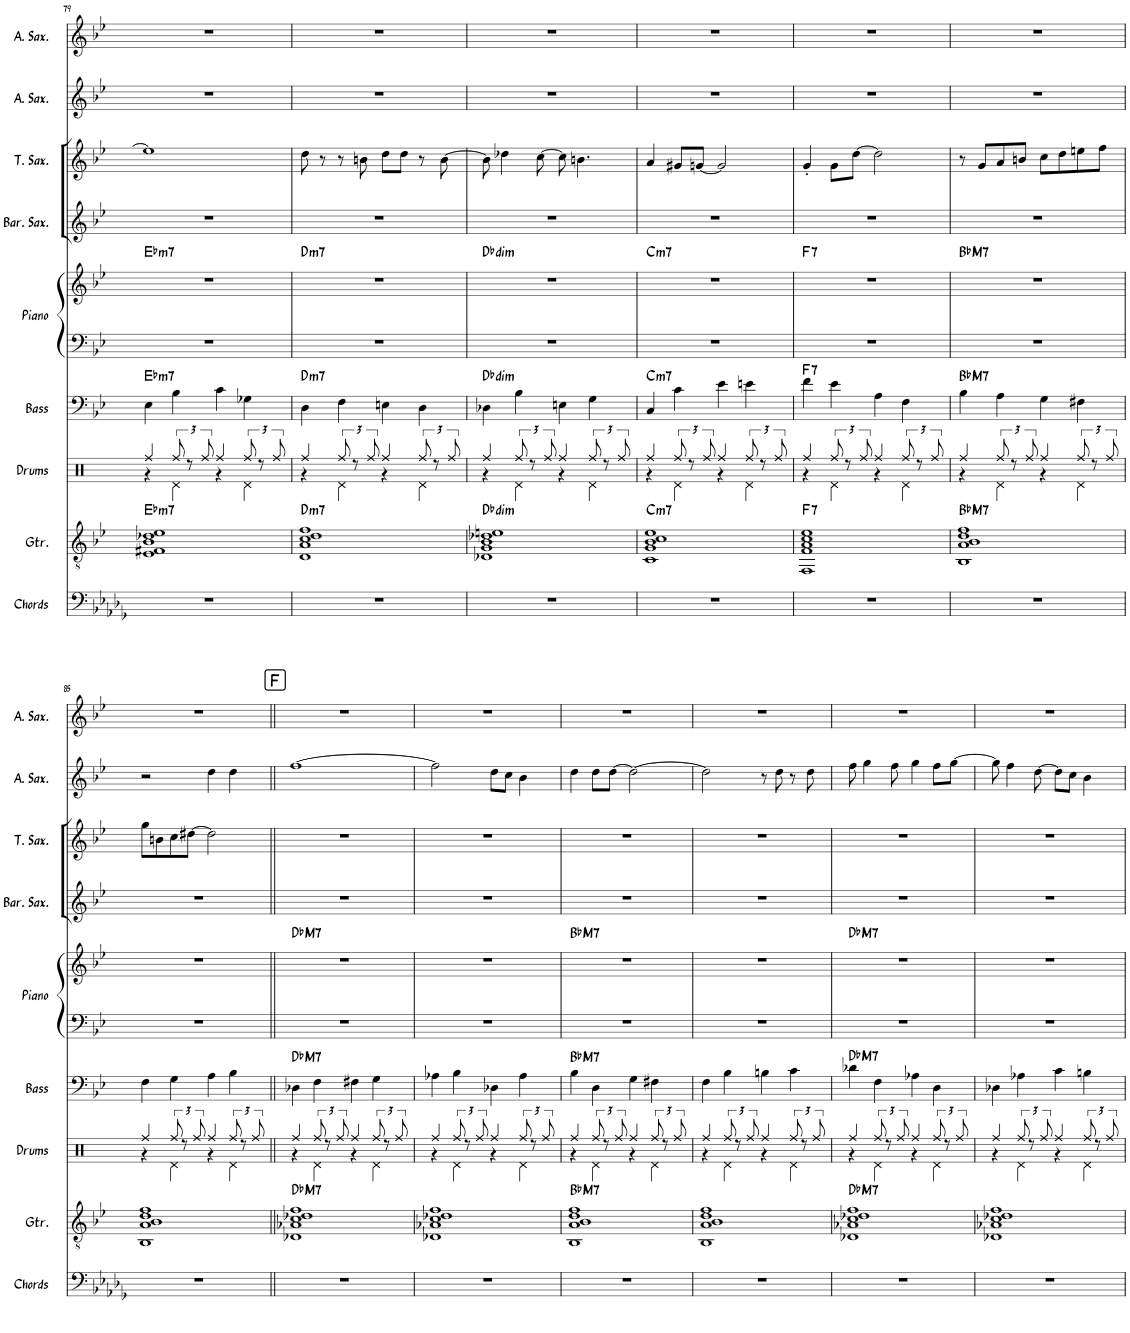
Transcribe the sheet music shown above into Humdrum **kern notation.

**kern	**kern	**harte	**kern	**kern	**harte	**kern	**kern	**harte	**kern	**kern	**kern	**kern
*part9	*part8	*part8	*part7	*part6	*part6	*part5	*part5	*part5	*part4	*part3	*part2	*part1
*staff10	*staff9	*	*staff8	*staff7	*	*staff6	*staff5	*	*staff4	*staff3	*staff2	*staff1
*I"Chords	*I"Guitar	*	*I"Drums	*I"Bass	*	*I"Piano	*	*	*I"バリトン サクソフォーン	*I"テナー サクソフォーン	*I"アルト サクソフォーン 2	*I"アルト サクソフォーン
*I'Chords	*I'Gtr.	*	*I'Drums	*I'Bass	*	*I'Piano	*	*	*	*	*	*
!!LO:PB:g=z
*clefF4	*clefGv2	*	*clefX	*clefF4	*	*clefF4	*clefG2	*	*clefG2	*clefG2	*clefG2	*clefG2
*	*	*	*	*Trd7c12	*	*	*	*	*Trd12c21	*Trd8c14	*Trd5c9	*Trd5c9
*k[b-e-a-d-g-]	*k[b-e-]	*	*k[]	*k[b-e-]	*	*k[b-e-]	*k[b-e-]	*	*k[b-e-]	*k[b-e-]	*k[b-e-]	*k[b-e-]
*M4/4	*M4/4	*	*M4/4	*M4/4	*	*M4/4	*M4/4	*	*M4/4	*M4/4	*M4/4	*M4/4
=79	=79	=79	=79	=79	=79	=79	=79	=79	=79	=79	=79	=79
*	*	*	*^	*	*	*	*	*	*	*	*	*
!	!	!LO:H:kt=m7	!	!	!	!LO:H:kt=m7	!	!	!LO:H:kt=m7	!	!	!	!
1r	1E- 1F#X 1B- 1d-X 1e-	Eb:min7	4Rff/	4r	4E-\	Eb:min7	1r	1r	Eb:min7	1r	1ee-]	1r	1r
.	.	.	12Rff/	4Rd\	4B-\	.	.	.	.	.	.	.	.
.	.	.	12r	.	.	.	.	.	.	.	.	.	.
.	.	.	12Rff/	.	.	.	.	.	.	.	.	.	.
.	.	.	4Rff/	4r	4c\	.	.	.	.	.	.	.	.
.	.	.	12Rff/	4Rd\	4G-X\	.	.	.	.	.	.	.	.
.	.	.	12r	.	.	.	.	.	.	.	.	.	.
.	.	.	12Rff/	.	.	.	.	.	.	.	.	.	.
=80	=80	=80	=80	=80	=80	=80	=80	=80	=80	=80	=80	=80	=80
!	!	!LO:H:kt=m7	!	!	!	!LO:H:kt=m7	!	!	!LO:H:kt=m7	!	!	!	!
1r	1D 1A 1c 1d 1f	D:min7	4Rff/	4r	4D\	D:min7	1r	1r	D:min7	1r	8dd\	1r	1r
.	.	.	.	.	.	.	.	.	.	.	8r	.	.
.	.	.	12Rff/	4Rd\	4F\	.	.	.	.	.	8r	.	.
.	.	.	12r	.	.	.	.	.	.	.	.	.	.
.	.	.	.	.	.	.	.	.	.	.	8bn\	.	.
.	.	.	12Rff/	.	.	.	.	.	.	.	.	.	.
.	.	.	4Rff/	4r	4En\	.	.	.	.	.	8dd\L	.	.
.	.	.	.	.	.	.	.	.	.	.	8dd\J	.	.
.	.	.	12Rff/	4Rd\	4D\	.	.	.	.	.	8r	.	.
.	.	.	12r	.	.	.	.	.	.	.	.	.	.
.	.	.	.	.	.	.	.	.	.	.	[8b\	.	.
.	.	.	12Rff/	.	.	.	.	.	.	.	.	.	.
=81	=81	=81	=81	=81	=81	=81	=81	=81	=81	=81	=81	=81	=81
!	!	!LO:H:kt=dim	!	!	!	!LO:H:kt=dim	!	!	!LO:H:kt=dim	!	!	!	!
1r	1D-X 1G 1B- 1d-X 1en	Db:dim	4Rff/	4r	4D-X\	Db:dim	1r	1r	Db:dim	1r	8b\]	1r	1r
.	.	.	.	.	.	.	.	.	.	.	4dd-X\	.	.
.	.	.	12Rff/	4Rd\	4B-\	.	.	.	.	.	.	.	.
.	.	.	12r	.	.	.	.	.	.	.	.	.	.
.	.	.	.	.	.	.	.	.	.	.	[8cc\	.	.
.	.	.	12Rff/	.	.	.	.	.	.	.	.	.	.
.	.	.	4Rff/	4r	4En\	.	.	.	.	.	8cc\]	.	.
.	.	.	.	.	.	.	.	.	.	.	4.bn\	.	.
.	.	.	12Rff/	4Rd\	4G\	.	.	.	.	.	.	.	.
.	.	.	12r	.	.	.	.	.	.	.	.	.	.
.	.	.	12Rff/	.	.	.	.	.	.	.	.	.	.
=82	=82	=82	=82	=82	=82	=82	=82	=82	=82	=82	=82	=82	=82
!	!	!LO:H:kt=m7	!	!	!	!LO:H:kt=m7	!	!	!LO:H:kt=m7	!	!	!	!
1r	1C 1G 1B- 1c 1e-	C:min7	4Rff/	4r	4C/	C:min7	1r	1r	C:min7	1r	4a/	1r	1r
.	.	.	12Rff/	4Rd\	4c\	.	.	.	.	.	8g#X/L	.	.
.	.	.	12r	.	.	.	.	.	.	.	.	.	.
.	.	.	.	.	.	.	.	.	.	.	[8gn/J	.	.
.	.	.	12Rff/	.	.	.	.	.	.	.	.	.	.
.	.	.	4Rff/	4r	4e-\	.	.	.	.	.	2g/]	.	.
.	.	.	12Rff/	4Rd\	4en\	.	.	.	.	.	.	.	.
.	.	.	12r	.	.	.	.	.	.	.	.	.	.
.	.	.	12Rff/	.	.	.	.	.	.	.	.	.	.
=83	=83	=83	=83	=83	=83	=83	=83	=83	=83	=83	=83	=83	=83
!	!	!LO:H:kt=7	!	!	!	!LO:H:kt=7	!	!	!LO:H:kt=7	!	!	!	!
1r	1FF 1F 1A 1c 1e-	F:7	4Rff/	4r	4f\	F:7	1r	1r	F:7	1r	4g'/	1r	1r
.	.	.	12Rff/	4Rd\	4e-\	.	.	.	.	.	8g\L	.	.
.	.	.	12r	.	.	.	.	.	.	.	.	.	.
.	.	.	.	.	.	.	.	.	.	.	[8dd\J	.	.
.	.	.	12Rff/	.	.	.	.	.	.	.	.	.	.
.	.	.	4Rff/	4r	4A\	.	.	.	.	.	2dd\]	.	.
.	.	.	12Rff/	4Rd\	4F\	.	.	.	.	.	.	.	.
.	.	.	12r	.	.	.	.	.	.	.	.	.	.
.	.	.	12Rff/	.	.	.	.	.	.	.	.	.	.
=84	=84	=84	=84	=84	=84	=84	=84	=84	=84	=84	=84	=84	=84
!	!	!LO:H:kt=M7	!	!	!	!LO:H:kt=M7	!	!	!LO:H:kt=M7	!	!	!	!
1r	1BB- 1A 1B- 1d 1f	Bb:maj7	4Rff/	4r	4B-\	Bb:maj7	1r	1r	Bb:maj7	1r	8r	1r	1r
.	.	.	.	.	.	.	.	.	.	.	8g/L	.	.
.	.	.	12Rff/	4Rd\	4A\	.	.	.	.	.	8a/	.	.
.	.	.	12r	.	.	.	.	.	.	.	.	.	.
.	.	.	.	.	.	.	.	.	.	.	8bn/J	.	.
.	.	.	12Rff/	.	.	.	.	.	.	.	.	.	.
.	.	.	4Rff/	4r	4G\	.	.	.	.	.	8cc\L	.	.
.	.	.	.	.	.	.	.	.	.	.	8dd\	.	.
.	.	.	12Rff/	4Rd\	4F#X\	.	.	.	.	.	8een\	.	.
.	.	.	12r	.	.	.	.	.	.	.	.	.	.
.	.	.	.	.	.	.	.	.	.	.	8ff\J	.	.
.	.	.	12Rff/	.	.	.	.	.	.	.	.	.	.
!!LO:LB:g=z
=85	=85	=85	=85	=85	=85	=85	=85	=85	=85	=85	=85	=85	=85
1r	1BB- 1A 1B- 1d 1f	.	4Rff/	4r	4F\	.	1r	1r	.	1r	8gg\L	2r	1r
.	.	.	.	.	.	.	.	.	.	.	8bn\	.	.
.	.	.	12Rff/	4Rd\	4G\	.	.	.	.	.	8cc\	.	.
.	.	.	12r	.	.	.	.	.	.	.	.	.	.
.	.	.	.	.	.	.	.	.	.	.	[8dd#X\J	.	.
.	.	.	12Rff/	.	.	.	.	.	.	.	.	.	.
.	.	.	4Rff/	4r	4A\	.	.	.	.	.	2dd#\]	4dd\	.
.	.	.	12Rff/	4Rd\	4B-\	.	.	.	.	.	.	4dd\	.
.	.	.	12r	.	.	.	.	.	.	.	.	.	.
.	.	.	12Rff/	.	.	.	.	.	.	.	.	.	.
!!LO:REH:place=s1:a:B:cj:fs=14:t=F
=86||	=86||	=86||	=86||	=86||	=86||	=86||	=86||	=86||	=86||	=86||	=86||	=86||	=86||
!	!	!LO:H:kt=M7	!	!	!	!LO:H:kt=M7	!	!	!LO:H:kt=M7	!	!	!	!
1r	1D-X 1A-X 1c 1d-X 1f	Db:maj7	4Rff/	4r	4D-X\	Db:maj7	1r	1r	Db:maj7	1r	1r	[1ff	1r
.	.	.	12Rff/	4Rd\	4F\	.	.	.	.	.	.	.	.
.	.	.	12r	.	.	.	.	.	.	.	.	.	.
.	.	.	12Rff/	.	.	.	.	.	.	.	.	.	.
.	.	.	4Rff/	4r	4F#X\	.	.	.	.	.	.	.	.
.	.	.	12Rff/	4Rd\	4G\	.	.	.	.	.	.	.	.
.	.	.	12r	.	.	.	.	.	.	.	.	.	.
.	.	.	12Rff/	.	.	.	.	.	.	.	.	.	.
=87	=87	=87	=87	=87	=87	=87	=87	=87	=87	=87	=87	=87	=87
1r	1D-X 1A-X 1c 1d-X 1f	.	4Rff/	4r	4A-X\	.	1r	1r	.	1r	1r	2ff\]	1r
.	.	.	12Rff/	4Rd\	4B-\	.	.	.	.	.	.	.	.
.	.	.	12r	.	.	.	.	.	.	.	.	.	.
.	.	.	12Rff/	.	.	.	.	.	.	.	.	.	.
.	.	.	4Rff/	4r	4D-X\	.	.	.	.	.	.	8dd\L	.
.	.	.	.	.	.	.	.	.	.	.	.	8cc\J	.
.	.	.	12Rff/	4Rd\	4A-\	.	.	.	.	.	.	4b-\	.
.	.	.	12r	.	.	.	.	.	.	.	.	.	.
.	.	.	12Rff/	.	.	.	.	.	.	.	.	.	.
=88	=88	=88	=88	=88	=88	=88	=88	=88	=88	=88	=88	=88	=88
!	!	!LO:H:kt=M7	!	!	!	!LO:H:kt=M7	!	!	!LO:H:kt=M7	!	!	!	!
1r	1BB- 1A 1B- 1d 1f	Bb:maj7	4Rff/	4r	4B-\	Bb:maj7	1r	1r	Bb:maj7	1r	1r	4dd\	1r
.	.	.	12Rff/	4Rd\	4D\	.	.	.	.	.	.	8dd\L	.
.	.	.	12r	.	.	.	.	.	.	.	.	.	.
.	.	.	.	.	.	.	.	.	.	.	.	[8dd\J	.
.	.	.	12Rff/	.	.	.	.	.	.	.	.	.	.
.	.	.	4Rff/	4r	4G\	.	.	.	.	.	.	2dd\_	.
.	.	.	12Rff/	4Rd\	4F#X\	.	.	.	.	.	.	.	.
.	.	.	12r	.	.	.	.	.	.	.	.	.	.
.	.	.	12Rff/	.	.	.	.	.	.	.	.	.	.
=89	=89	=89	=89	=89	=89	=89	=89	=89	=89	=89	=89	=89	=89
1r	1BB- 1A 1B- 1d 1f	.	4Rff/	4r	4F\	.	1r	1r	.	1r	1r	2dd\]	1r
.	.	.	12Rff/	4Rd\	4B-\	.	.	.	.	.	.	.	.
.	.	.	12r	.	.	.	.	.	.	.	.	.	.
.	.	.	12Rff/	.	.	.	.	.	.	.	.	.	.
.	.	.	4Rff/	4r	4Bn\	.	.	.	.	.	.	8r	.
.	.	.	.	.	.	.	.	.	.	.	.	8dd\	.
.	.	.	12Rff/	4Rd\	4c\	.	.	.	.	.	.	8r	.
.	.	.	12r	.	.	.	.	.	.	.	.	.	.
.	.	.	.	.	.	.	.	.	.	.	.	8dd\	.
.	.	.	12Rff/	.	.	.	.	.	.	.	.	.	.
=90	=90	=90	=90	=90	=90	=90	=90	=90	=90	=90	=90	=90	=90
!	!	!LO:H:kt=M7	!	!	!	!LO:H:kt=M7	!	!	!LO:H:kt=M7	!	!	!	!
1r	1D-X 1A-X 1c 1d-X 1f	Db:maj7	4Rff/	4r	4d-X\	Db:maj7	1r	1r	Db:maj7	1r	1r	8ff\	1r
.	.	.	.	.	.	.	.	.	.	.	.	4gg\	.
.	.	.	12Rff/	4Rd\	4F\	.	.	.	.	.	.	.	.
.	.	.	12r	.	.	.	.	.	.	.	.	.	.
.	.	.	.	.	.	.	.	.	.	.	.	8ff\	.
.	.	.	12Rff/	.	.	.	.	.	.	.	.	.	.
.	.	.	4Rff/	4r	4A-X\	.	.	.	.	.	.	4gg\	.
.	.	.	12Rff/	4Rd\	4D\	.	.	.	.	.	.	8ff\L	.
.	.	.	12r	.	.	.	.	.	.	.	.	.	.
.	.	.	.	.	.	.	.	.	.	.	.	[8gg\J	.
.	.	.	12Rff/	.	.	.	.	.	.	.	.	.	.
=91	=91	=91	=91	=91	=91	=91	=91	=91	=91	=91	=91	=91	=91
1r	1D-X 1A-X 1c 1d-X 1f	.	4Rff/	4r	4D-X\	.	1r	1r	.	1r	1r	8gg\]	1r
.	.	.	.	.	.	.	.	.	.	.	.	4ff\	.
.	.	.	12Rff/	4Rd\	4A-X\	.	.	.	.	.	.	.	.
.	.	.	12r	.	.	.	.	.	.	.	.	.	.
.	.	.	.	.	.	.	.	.	.	.	.	[8dd\	.
.	.	.	12Rff/	.	.	.	.	.	.	.	.	.	.
.	.	.	4Rff/	4r	4c\	.	.	.	.	.	.	8dd\L]	.
.	.	.	.	.	.	.	.	.	.	.	.	8cc\J	.
.	.	.	12Rff/	4Rd\	4Bn\	.	.	.	.	.	.	4b-\	.
.	.	.	12r	.	.	.	.	.	.	.	.	.	.
.	.	.	12Rff/	.	.	.	.	.	.	.	.	.	.
*	*	*	*v	*v	*	*	*	*	*	*	*	*	*
=	=	=	=	=	=	=	=	=	=	=	=	=
*-	*-	*-	*-	*-	*-	*-	*-	*-	*-	*-	*-	*-
